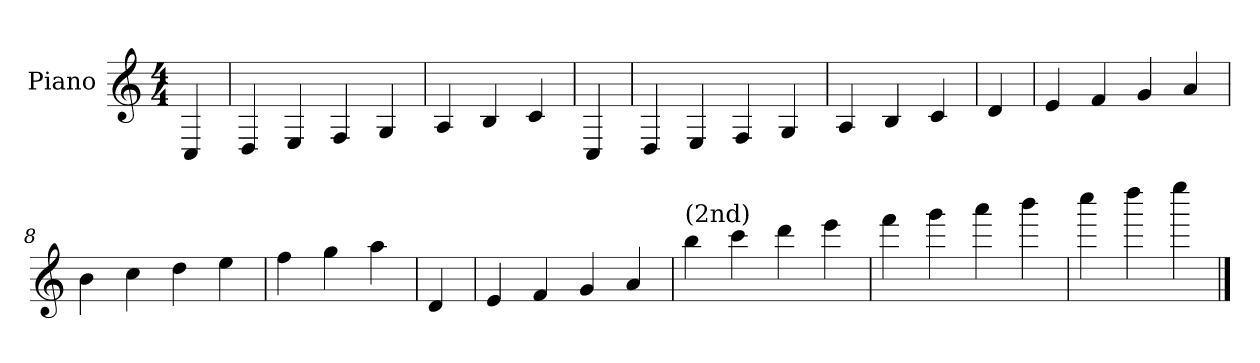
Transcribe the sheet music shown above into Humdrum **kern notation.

**kern
*part1
*staff1
*I"Piano
*I'Pno.
*clefG2
*k[]
*M4/4
=
4C/
=1
4D/
4E/
4F/
4G/
=2
4A/
4B/
4c/
=3
4C/
=4
4D/
4E/
4F/
4G/
=5
4A/
4B/
4c/
=6
4d/
=7
4e/
4f/
4g/
4a/
=8
4b\
4cc\
4dd\
4ee\
=9
4ff\
4gg\
4aa\
=10
4d/
=11
4e/
4f/
4g/
4a/
=12
!LO:TX:a:t=(2nd)
4bb\
4ccc\
4ddd\
4eee\
=13
4fff\
4ggg\
4aaa\
4bbb\
=14
4cccc\
4dddd\
4eeee\
==
*-
